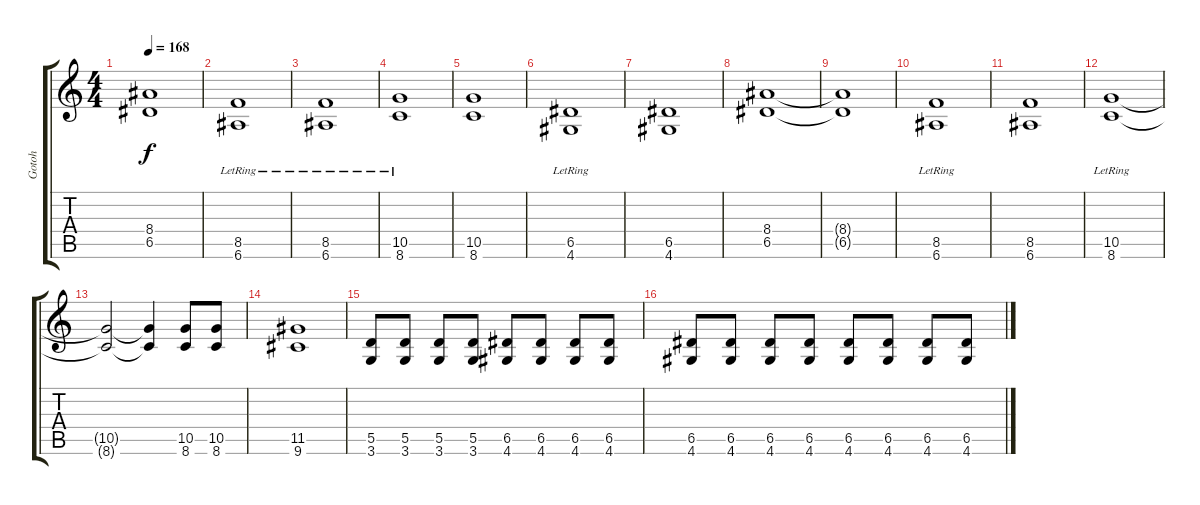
\track ("Gotoh" "Gotoh") {instrument distortionguitar}
\staff {score tabs}
\tuning (E4 B3 G3 D3 A2 E2) {hide}
\ts (4 4)
\tempo 168
\clef g2
\ks c
(8.4{t} 6.5{t}).1{dy f} |
(8.5{lr} 6.6).1 |
(8.5{lr} 6.6).1 |
(10.5{lr} 8.6).1 |
(10.5 8.6).1 |
(6.5{lr} 4.6).1 |
(6.5 4.6).1 |
(8.4 6.5).1 |
(8.4{t} 6.5{t}).1 |
(8.5{lr} 6.6).1 |
(8.5 6.6).1 |
(10.5{lr} 8.6).1 |
(10.5{t} 8.6{t}).2 (10.5{t} 8.6{t}).4 (10.5 8.6).8 (10.5 8.6).8 |
(11.5 9.6).1 |
(5.5 3.6).8 (5.5 3.6).8 (5.5 3.6).8 (5.5 3.6).8 (6.5 4.6).8 (6.5 4.6).8 (6.5 4.6).8 (6.5 4.6).8 |
(6.5 4.6).8 (6.5 4.6).8 (6.5 4.6).8 (6.5 4.6).8 (6.5 4.6).8 (6.5 4.6).8 (6.5 4.6).8 (6.5 4.6).8
